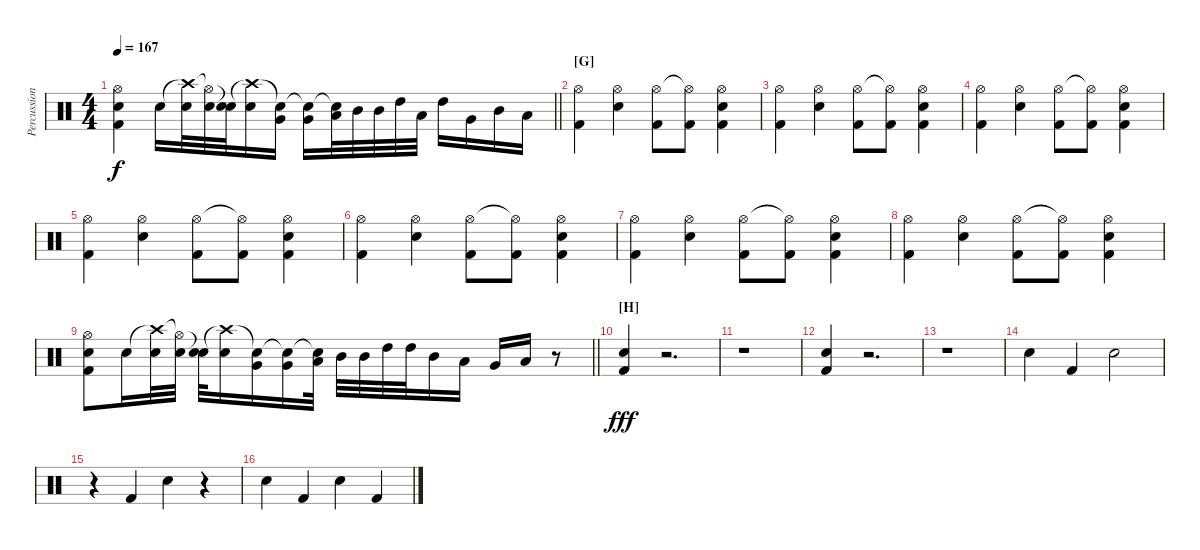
\track ("Percussions" "Percussion") {instrument percussion}
\staff {score}
\articulation defaults
\ts (4 4)
\tempo 167
\clef neutral
\barLineRight lightlight
\ks c
("Hi-Hat (open)" "Electric Snare (hit)" "Kick (hit) 2").4{dy f} "Electric Snare (hit)".16 ("Crash high (hit)"{t} "Electric Snare (hit)").32 ("Hi-Hat (open)"{t} "Electric Snare (hit)").32 ("Snare (hit)"{t} "Electric Snare (hit)").32 ("Crash high (hit)"{t} "Electric Snare (hit)").16 ("Snare (hit)"{t} "Very Low Tom (hit)").16 ("Snare (hit)"{t} "Very Low Tom (hit)").16 ("Snare (hit)"{t} "Low Tom (hit)").32 "Mid Tom (hit)".32 "Mid Tom (hit)".32 "High Tom (hit)".32 "Low Tom (hit)".32 "High Tom (hit)".16 "Very Low Tom (hit)".16 "Mid Tom (hit)".16 "Low Floor Tom (hit)".16 |
\section ("" "[G]")
("Hi-Hat (open)" "Kick (hit) 2").4 ("Hi-Hat (open)" "Electric Snare (hit)").4 ("Hi-Hat (open)" "Kick (hit) 2").8 ("Hi-Hat (open)"{t} "Kick (hit) 2").8 ("Hi-Hat (open)" "Electric Snare (hit)" "Kick (hit) 2").4 |
("Hi-Hat (open)" "Kick (hit) 2").4 ("Hi-Hat (open)" "Electric Snare (hit)").4 ("Hi-Hat (open)" "Kick (hit) 2").8 ("Hi-Hat (open)"{t} "Kick (hit) 2").8 ("Hi-Hat (open)" "Electric Snare (hit)" "Kick (hit) 2").4 |
("Hi-Hat (open)" "Kick (hit) 2").4 ("Hi-Hat (open)" "Electric Snare (hit)").4 ("Hi-Hat (open)" "Kick (hit) 2").8 ("Hi-Hat (open)"{t} "Kick (hit) 2").8 ("Hi-Hat (open)" "Electric Snare (hit)" "Kick (hit) 2").4 |
("Hi-Hat (open)" "Kick (hit) 2").4 ("Hi-Hat (open)" "Electric Snare (hit)").4 ("Hi-Hat (open)" "Kick (hit) 2").8 ("Hi-Hat (open)"{t} "Kick (hit) 2").8 ("Hi-Hat (open)" "Electric Snare (hit)" "Kick (hit) 2").4 |
("Hi-Hat (open)" "Kick (hit) 2").4 ("Hi-Hat (open)" "Electric Snare (hit)").4 ("Hi-Hat (open)" "Kick (hit) 2").8 ("Hi-Hat (open)"{t} "Kick (hit) 2").8 ("Hi-Hat (open)" "Electric Snare (hit)" "Kick (hit) 2").4 |
("Hi-Hat (open)" "Kick (hit) 2").4 ("Hi-Hat (open)" "Electric Snare (hit)").4 ("Hi-Hat (open)" "Kick (hit) 2").8 ("Hi-Hat (open)"{t} "Kick (hit) 2").8 ("Hi-Hat (open)" "Electric Snare (hit)" "Kick (hit) 2").4 |
("Hi-Hat (open)" "Kick (hit) 2").4 ("Hi-Hat (open)" "Electric Snare (hit)").4 ("Hi-Hat (open)" "Kick (hit) 2").8 ("Hi-Hat (open)"{t} "Kick (hit) 2").8 ("Hi-Hat (open)" "Electric Snare (hit)" "Kick (hit) 2").4 |
\barLineRight lightlight
("Hi-Hat (open)" "Electric Snare (hit)" "Kick (hit) 2").8 "Electric Snare (hit)".16 ("Crash high (hit)"{t} "Electric Snare (hit)").32 ("Hi-Hat (open)"{t} "Electric Snare (hit)").32 ("Snare (hit)"{t} "Electric Snare (hit)").32 ("Crash high (hit)"{t} "Electric Snare (hit)").16 ("Snare (hit)"{t} "Very Low Tom (hit)").16 ("Snare (hit)"{t} "Very Low Tom (hit)").16 ("Snare (hit)"{t} "Low Tom (hit)").32 "Mid Tom (hit)".32 "Mid Tom (hit)".32 "High Tom (hit)".32 "High Tom (hit)".32 "Mid Tom (hit)".16 "Low Tom (hit)".16 "Very Low Tom (hit)".16 "Low Floor Tom (hit)".16 r.8 |
\section ("" "[H]")
("Electric Snare (hit)" "Kick (hit) 2").4{dy fff} r.2{d} |
r.1 |
("Electric Snare (hit)" "Kick (hit) 2").4 r.2{d} |
r.1 |
"Electric Snare (hit)".4 "Kick (hit) 2".4 "Electric Snare (hit)".2 |
r.4 "Kick (hit) 2".4 "Electric Snare (hit)".4 r.4 |
"Electric Snare (hit)".4 "Kick (hit) 2".4 "Electric Snare (hit)".4 "Kick (hit) 2".4
